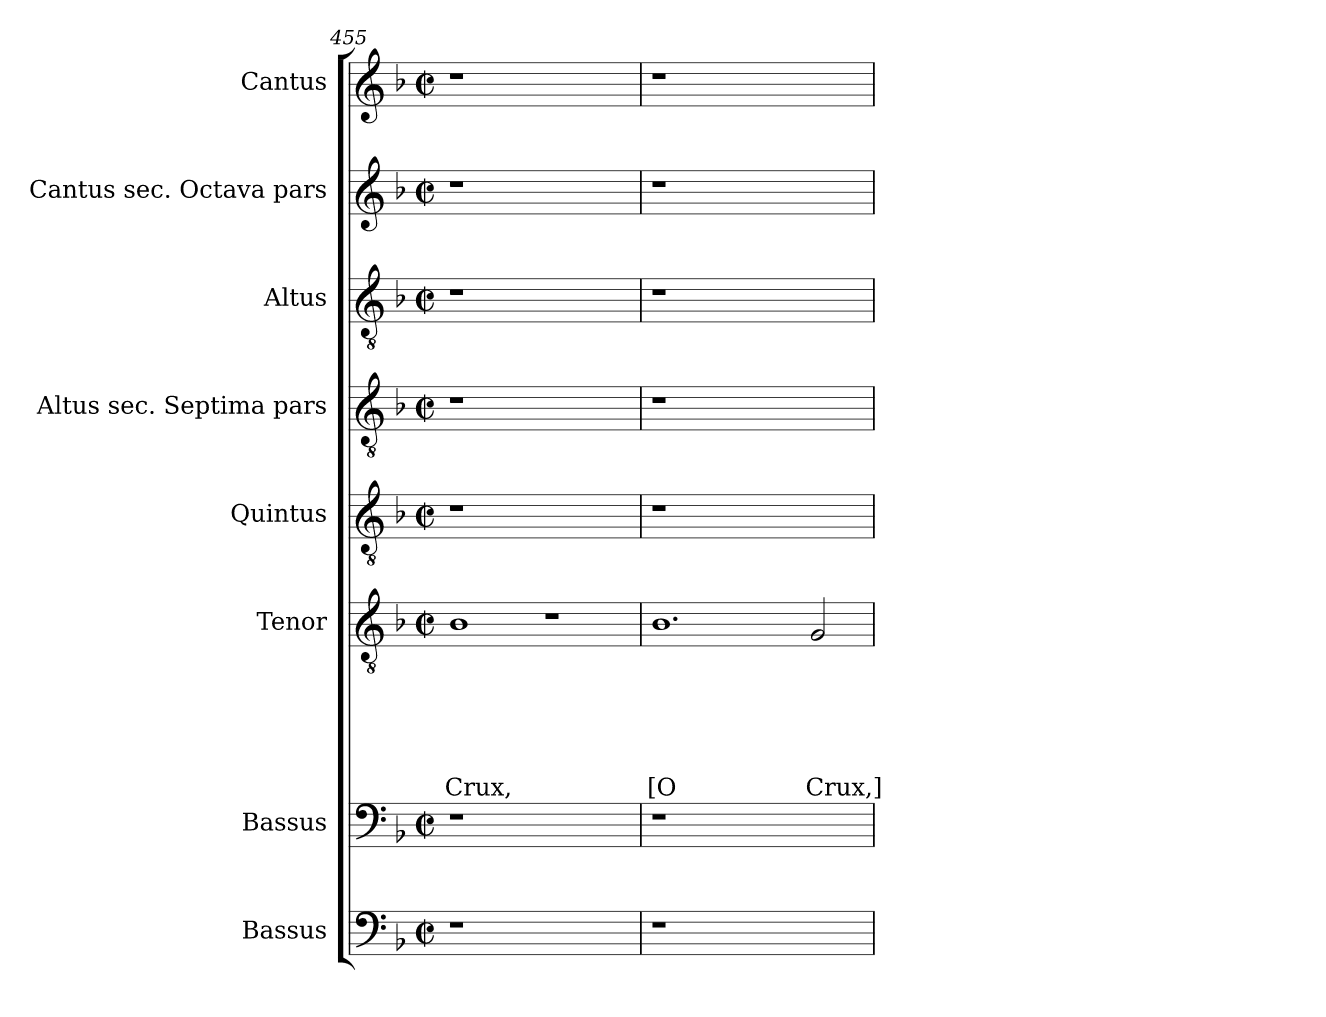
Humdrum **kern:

**kern	**kern	**kern	**text	**text	**text	**text	**text	**text	**kern	**kern	**kern	**kern	**kern
*part8	*part7	*part6	*part6	*part6	*part6	*part6	*part6	*part6	*part5	*part4	*part3	*part2	*part1
*staff8	*staff7	*staff6	*staff6	*staff6	*staff6	*staff6	*staff6	*staff6	*staff5	*staff4	*staff3	*staff2	*staff1
*I"Bassus	*I"Bassus	*I"Tenor	*	*	*	*	*	*	*I"Quintus	*I"Altus sec. Septima pars	*I"Altus	*I"Cantus sec. Octava pars	*I"Cantus
*	*I'Bassus	*I'Tenor	*	*	*	*	*	*	*I'Quintus	*	*I'Altus	*	*I'Cantus
*clefF4	*clefF4	*clefGv2	*	*	*	*	*	*	*clefGv2	*clefGv2	*clefGv2	*clefG2	*clefG2
*k[b-]	*k[b-]	*k[b-]	*	*	*	*	*	*	*k[b-]	*k[b-]	*k[b-]	*k[b-]	*k[b-]
*F:	*F:	*F:	*	*	*	*	*	*	*F:	*F:	*F:	*F:	*F:
*M2/2	*M2/2	*M2/2	*	*	*	*	*	*	*M2/2	*M2/2	*M2/2	*M2/2	*M2/2
*met(c|)	*met(c|)	*met(c|)	*	*	*	*	*	*	*met(c|)	*met(c|)	*met(c|)	*met(c|)	*met(c|)
=455	=455	=455	=455	=455	=455	=455	=455	=455	=455	=455	=455	=455	=455
!	!	!	!	!	!	!	!	!LO:LY:b	!	!	!	!	!
1r	1r	1B-	.	.	.	.	.	Crux,	1r	1r	1r	1r	1r
1ryy	1ryy	1r	.	.	.	.	.	.	1ryy	1ryy	1ryy	1ryy	1ryy
=456	=456	=456	=456	=456	=456	=456	=456	=456	=456	=456	=456	=456	=456
!	!	!	!	!	!	!	!	!LO:LY:b	!	!	!	!	!
1r	1r	1.B-	.	.	.	.	.	[O	1r	1r	1r	1r	1r
1ryy	1ryy	.	.	.	.	.	.	.	1ryy	1ryy	1ryy	1ryy	1ryy
!	!	!	!	!	!	!	!	!LO:LY:b	!	!	!	!	!
.	.	2G/	.	.	.	.	.	Crux,]	.	.	.	.	.
=	=	=	=	=	=	=	=	=	=	=	=	=	=
*-	*-	*-	*-	*-	*-	*-	*-	*-	*-	*-	*-	*-	*-
